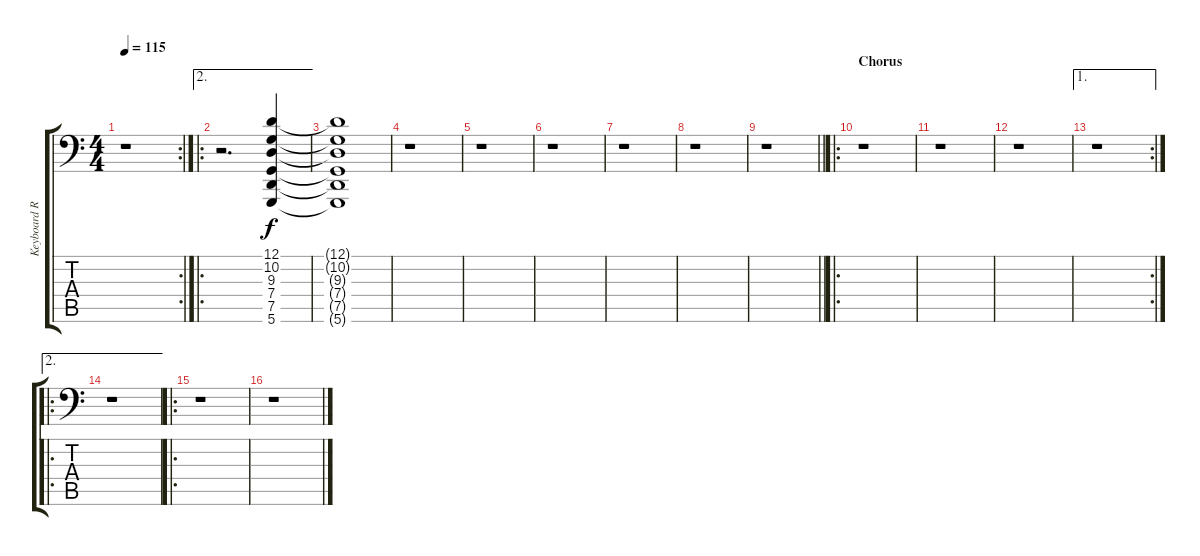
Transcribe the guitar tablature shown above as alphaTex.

\track ("Keyboard Rythm" "Keyboard R") {instrument synthstrings1}
\staff {score tabs}
\tuning (D3 A2 F2 C2 G1 D1) {hide}
\rc 2
\ts (4 4)
\tempo 115
\clef f4
\ks c
r.1{dy f} |
\ae 2
\ro
r.2{d} (12.1 10.2 9.3 7.4 7.5 5.6).4 |
(12.1{t} 10.2{t} 9.3{t} 7.4{t} 7.5{t} 5.6{t}).1 |
r.1 |
r.1 |
r.1 |
r.1 |
r.1 |
\barLineRight lightlight
r.1 |
\ro
\section ("" "Chorus")
r.1 |
r.1 |
r.1 |
\ae 1
\rc 2
r.1 |
\ae 2
\ro
r.1 |
\ro
r.1 |
r.1
